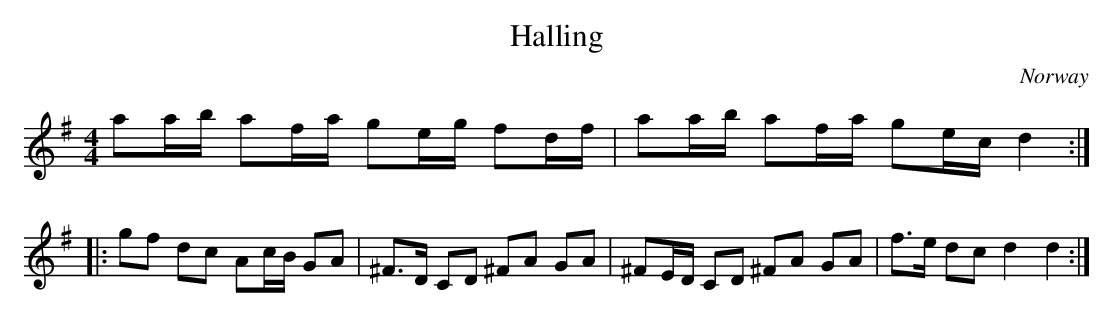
X:1
T:Halling
L:1/16
M:4/4
O:Norway
K:G major
a2ab a2fa g2eg f2df | a2ab a2fa g2ec d4 ::
g2f2 d2c2 A2cB G2A2 | ^F3D C2D2 ^F2A2 G2A2 |\
^F2ED C2D2 ^F2A2 G2A2 | f3e d2c2 d4 d4:|
